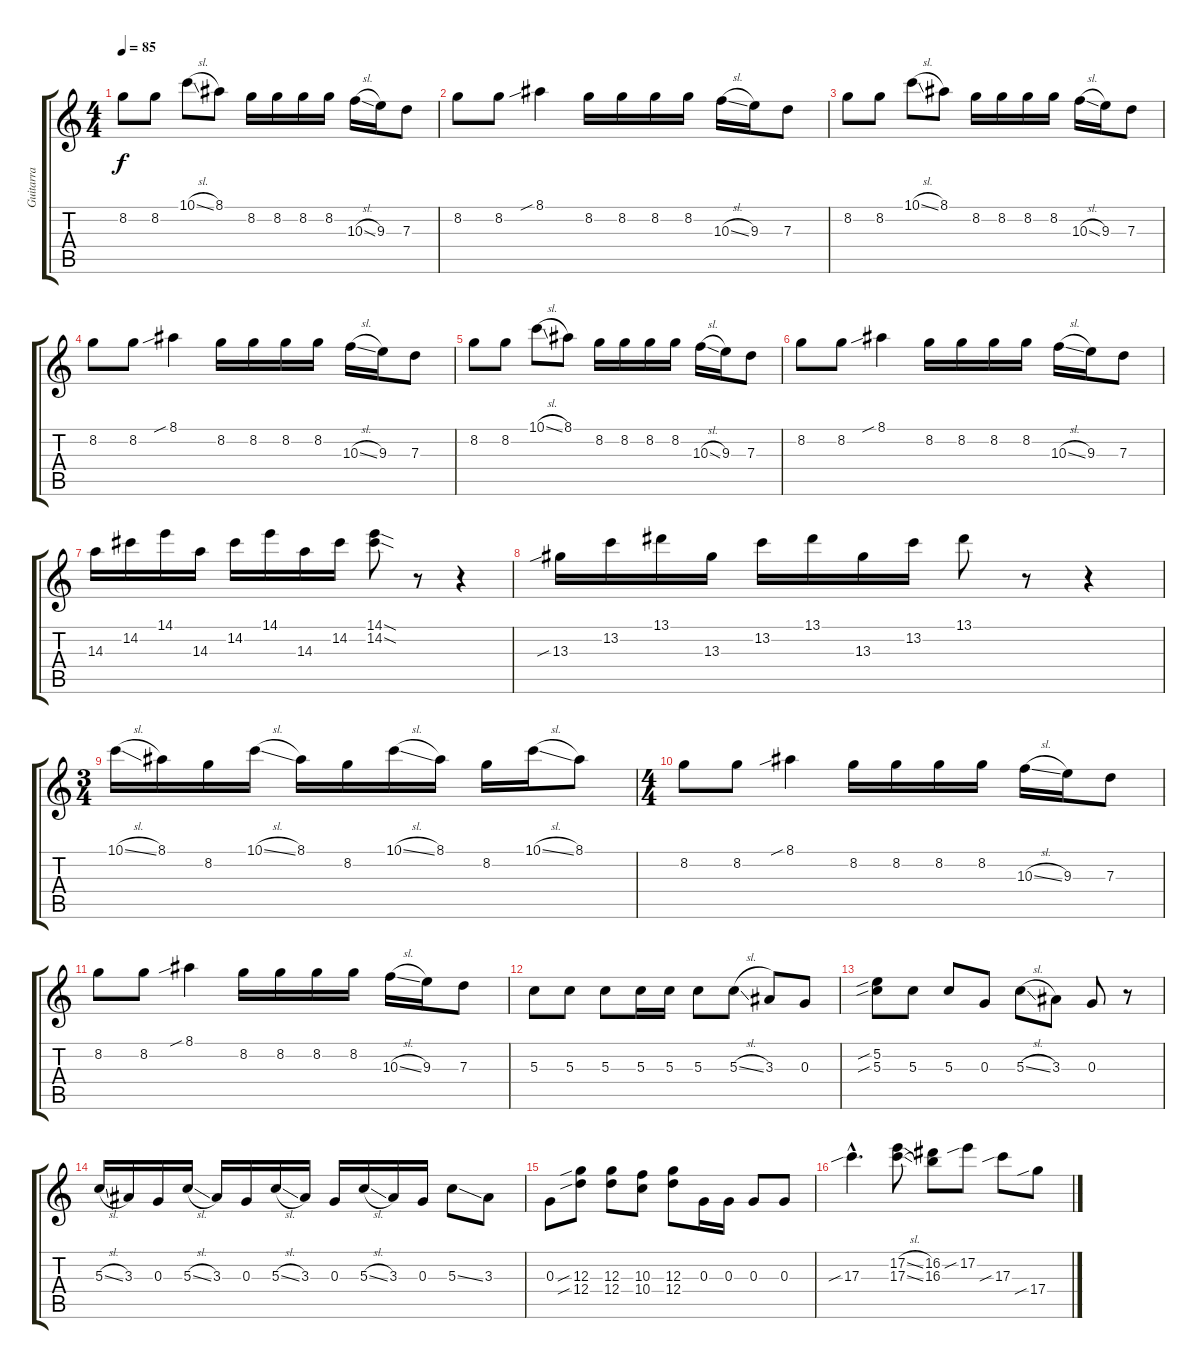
\track ("Guitarra" "Guitarra") {instrument distortionguitar}
\staff {score tabs}
\tuning (D4 B3 G3 D3 G2 D2) {hide}
\ts (4 4)
\tempo 85
\clef g2
\ks c
8.2.8{dy f} 8.2.8 10.1{sl}.8 8.1.8 8.2.16 8.2.16 8.2.16 8.2.16 10.3{sl}.16 9.3.16 7.3.8 |
8.2.8 8.2.8 8.1{sib}.4 8.2.16 8.2.16 8.2.16 8.2.16 10.3{sl}.16 9.3.16 7.3.8 |
8.2.8 8.2.8 10.1{sl}.8 8.1.8 8.2.16 8.2.16 8.2.16 8.2.16 10.3{sl}.16 9.3.16 7.3.8 |
8.2.8 8.2.8 8.1{sib}.4 8.2.16 8.2.16 8.2.16 8.2.16 10.3{sl}.16 9.3.16 7.3.8 |
8.2.8 8.2.8 10.1{sl}.8 8.1.8 8.2.16 8.2.16 8.2.16 8.2.16 10.3{sl}.16 9.3.16 7.3.8 |
8.2.8 8.2.8 8.1{sib}.4 8.2.16 8.2.16 8.2.16 8.2.16 10.3{sl}.16 9.3.16 7.3.8 |
14.3.16 14.2.16 14.1.16 14.3.16 14.2.16 14.1.16 14.3.16 14.2.16 (14.1{sod} 14.2{sod}).8 r.8 r.4 |
13.3{sib}.16 13.2.16 13.1.16 13.3.16 13.2.16 13.1.16 13.3.16 13.2.16 13.1.8 r.8 r.4 |
\ts (3 4)
10.1{sl}.16 8.1.16 8.2.16 10.1{sl}.16 8.1.16 8.2.16 10.1{sl}.16 8.1.16 8.2.16 10.1{sl}.16 8.1.8 |
\ts (4 4)
8.2.8 8.2.8 8.1{sib}.4 8.2.16 8.2.16 8.2.16 8.2.16 10.3{sl}.16 9.3.16 7.3.8 |
8.2.8 8.2.8 8.1{sib}.4 8.2.16 8.2.16 8.2.16 8.2.16 10.3{sl}.16 9.3.16 7.3.8 |
5.3.8 5.3.8 5.3.8 5.3.16 5.3.16 5.3.8 5.3{sl}.8 3.3.8 0.3.8 |
(5.2{sib} 5.3{sib}).8 5.3.8 5.3.8 0.3.8 5.3{sl}.8 3.3.8 0.3.8 r.8 |
5.3{sl}.16 3.3.16 0.3.16 5.3{sl}.16 3.3.16 0.3.16 5.3{sl}.16 3.3.16 0.3.16 5.3{sl}.16 3.3.16 0.3.16 5.3{ss}.8 3.3.8 |
0.3.8 (12.3{sib} 12.4{sib}).8 (12.3 12.4).8 (10.3 10.4).8 (12.3 12.4).8 0.3.16 0.3.16 0.3.8 0.3.8 |
17.3{sib hac}.4{d} (17.2{sl} 17.3{sl}).8 (16.2 16.3).8 17.2{sib}.8 17.3{sib}.8 17.4{sib}.8
